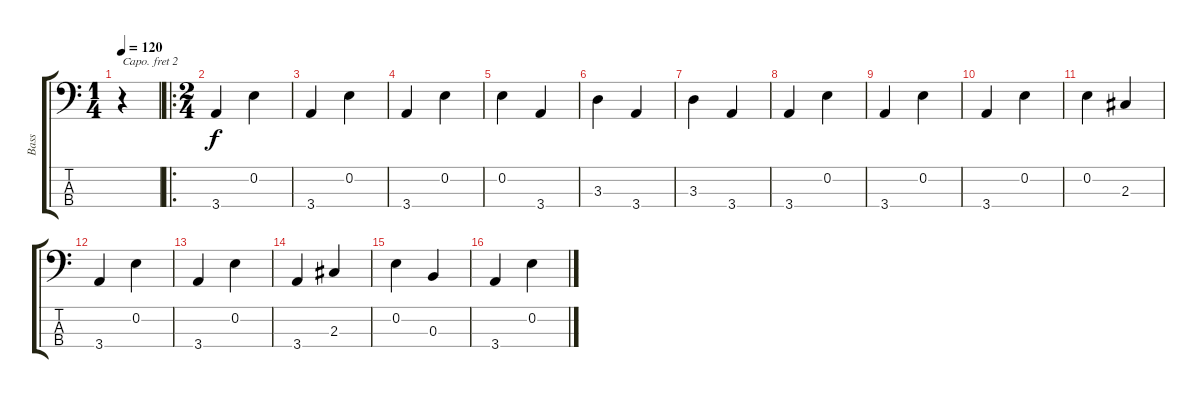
\track ("Bass" "Bass") {instrument acousticbass}
\staff {score tabs}
\capo 2
\tuning (G2 D2 A1 E1) {hide}
\ts (1 4)
\tempo 120
\clef f4
\ks c
r.4{dy f instrument acousticbass} |
\ro
\ts (2 4)
3.4.4 0.2.4 |
3.4.4 0.2.4 |
3.4.4 0.2.4 |
0.2.4 3.4.4 |
3.3.4 3.4.4 |
3.3.4 3.4.4 |
3.4.4 0.2.4 |
3.4.4 0.2.4 |
3.4.4 0.2.4 |
0.2.4 2.3.4 |
3.4.4 0.2.4 |
3.4.4 0.2.4 |
3.4.4 2.3.4 |
0.2.4 0.3.4 |
3.4.4 0.2.4
